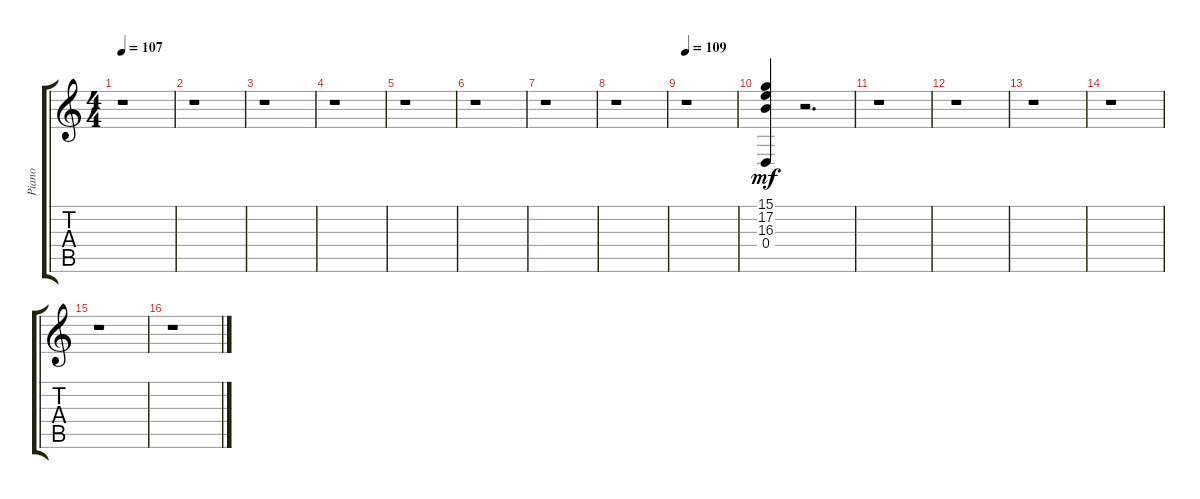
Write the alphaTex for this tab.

\track ("Piano" "Piano") {instrument acousticgrandpiano}
\staff {score tabs}
\tuning (E4 B3 G3 D3 A2 E2) {hide}
\ts (4 4)
\tempo 107
\clef g2
\ks c
r.1{dy mf} |
r.1 |
r.1 |
r.1 |
r.1 |
r.1 |
r.1 |
r.1 |
\tempo 109
r.1 |
(15.1 17.2 16.3 0.4).4 r.2{d} |
r.1 |
r.1 |
r.1 |
r.1 |
r.1 |
r.1
